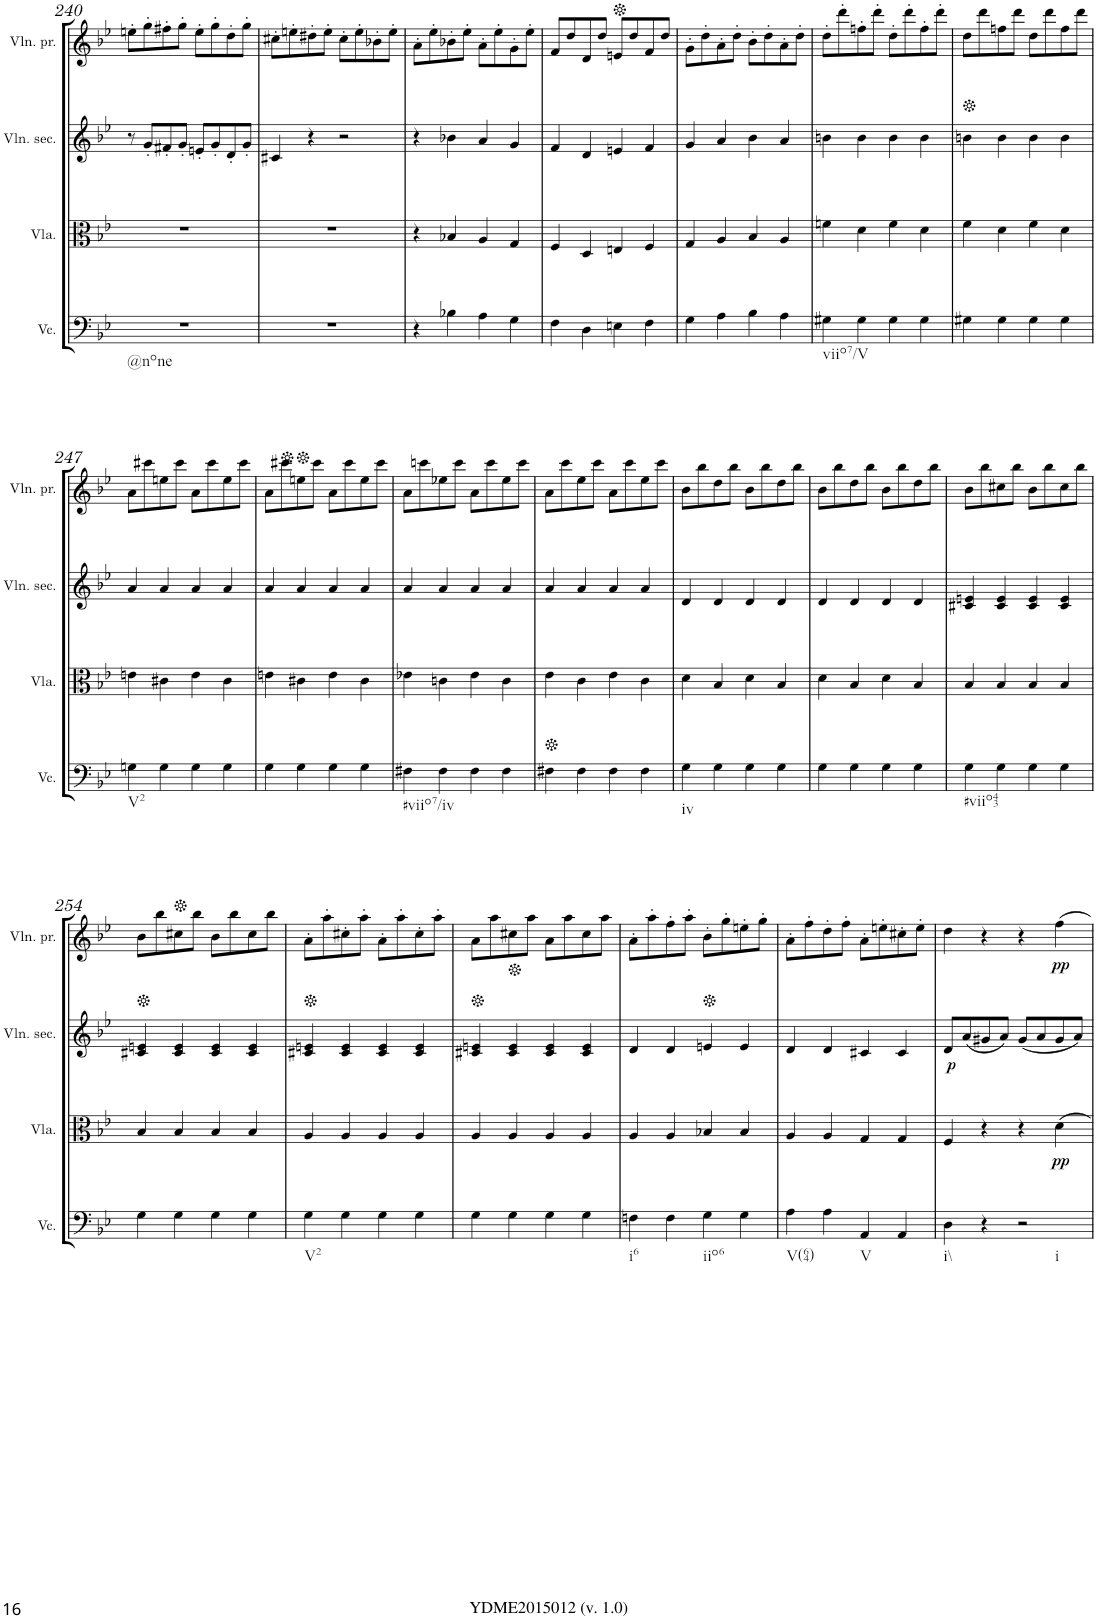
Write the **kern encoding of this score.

**kern	**kern	**dynam	**kern	**dynam	**kern	**dynam
*part4	*part3	*part3	*part2	*part2	*part1	*part1
*staff4	*staff3	*staff3	*staff2	*staff2	*staff1	*staff1
*I"Violoncelle	*I"Viola	*	*I"Violino secondo	*	*I"Violino primo	*
*I'Vc.	*I'Vla.	*	*I'Vln. sec.	*	*I'Vln. pr.	*
!!LO:PB:g=z
*clefF4	*clefC3	*	*clefG2	*	*clefG2	*
*k[b-e-]	*k[b-e-]	*	*k[b-e-]	*	*k[b-e-]	*
*B-:	*B-:	*	*B-:	*	*B-:	*
*M2/2	*M2/2	*	*M2/2	*	*M2/2	*
*met(c|)	*met(c|)	*	*met(c|)	*	*met(c|)	*
=240	=240	=240	=240	=240	=240	=240
!LO:TX:b:t=@none	!	!	!	!	!	!
1r	1r	.	8r	.	8een'\L	.
.	.	.	8g'/L	.	8gg'\	.
.	.	.	8f#X'/	.	8ff#X'\	.
.	.	.	8g'/J	.	8gg'\J	.
.	.	.	8en'/L	.	8ee'\L	.
.	.	.	8g'/	.	8gg'\	.
.	.	.	8d'/	.	8dd'\	.
.	.	.	8g'/J	.	8gg'\J	.
=241	=241	=241	=241	=241	=241	=241
1r	1r	.	4c#X/	.	8cc#X'\L	.
.	.	.	.	.	8een'\	.
.	.	.	4r	.	8dd#X'\	.
.	.	.	.	.	8ee'\J	.
.	.	.	2r	.	8cc#'\L	.
.	.	.	.	.	8ee'\	.
.	.	.	.	.	8b-X'\	.
.	.	.	.	.	8ee'\J	.
=242	=242	=242	=242	=242	=242	=242
4r	4r	.	4r	.	8a'\L	.
.	.	.	.	.	8ee-'\	.
4B-X\	4B-X/	.	4b-X\	.	8b-X'\	.
.	.	.	.	.	8ee-'\J	.
4A\	4A/	.	4a/	.	8a'\L	.
.	.	.	.	.	8ee-'\	.
4G\	4G/	.	4g/	.	8g'\	.
.	.	.	.	.	8ee-'\J	.
=243	=243	=243	=243	=243	=243	=243
4F\	4F/	.	4f/	.	8f/L	.
.	.	.	.	.	8dd/	.
4D\	4D/	.	4d/	.	8d/	.
.	.	.	.	.	8dd/J	.
4En\	4En/	.	4en/	.	8en/L	.
.	.	.	.	.	8dd/	.
4F\	4F/	.	4f/	.	8f/	.
.	.	.	.	.	8dd/J	.
=244	=244	=244	=244	=244	=244	=244
4G\	4G/	.	4g/	.	8g'\L	.
.	.	.	.	.	8dd'\	.
4A\	4A/	.	4a/	.	8a'\	.
.	.	.	.	.	8dd'\J	.
4B-\	4B-/	.	4b-\	.	8b-'\L	.
.	.	.	.	.	8dd'\	.
4A\	4A/	.	4a/	.	8a'\	.
.	.	.	.	.	8dd'\J	.
=245	=245	=245	=245	=245	=245	=245
!LO:TX:b:t=viio7/V	!	!	!	!	!	!
4G#X\	4fn\	.	4bn\	.	8dd'\L	.
.	.	.	.	.	8ddd'\	.
4G#\	4d\	.	4b\	.	8ffn'\	.
.	.	.	.	.	8ddd'\J	.
4G#\	4f\	.	4b\	.	8dd'\L	.
.	.	.	.	.	8ddd'\	.
4G#\	4d\	.	4b\	.	8ff'\	.
.	.	.	.	.	8ddd'\J	.
=246	=246	=246	=246	=246	=246	=246
4G#X\	4f\	.	4bn\	.	8dd\L	.
.	.	.	.	.	8ddd\	.
4G#\	4d\	.	4b\	.	8ffn\	.
.	.	.	.	.	8ddd\J	.
4G#\	4f\	.	4b\	.	8dd\L	.
.	.	.	.	.	8ddd\	.
4G#\	4d\	.	4b\	.	8ff\	.
.	.	.	.	.	8ddd\J	.
!!LO:LB:g=z
=247	=247	=247	=247	=247	=247	=247
!LO:TX:b:t=V2	!	!	!	!	!	!
4Gn\	4en\	.	4a/	.	8a\L	.
.	.	.	.	.	8ccc#X\	.
4G\	4c#X\	.	4a/	.	8een\	.
.	.	.	.	.	8ccc#\J	.
4G\	4e\	.	4a/	.	8a\L	.
.	.	.	.	.	8ccc#\	.
4G\	4c#\	.	4a/	.	8ee\	.
.	.	.	.	.	8ccc#\J	.
=248	=248	=248	=248	=248	=248	=248
4G\	4en\	.	4a/	.	8a\L	.
.	.	.	.	.	8ccc#X\	.
4G\	4c#X\	.	4a/	.	8een\	.
.	.	.	.	.	8ccc#\J	.
4G\	4e\	.	4a/	.	8a\L	.
.	.	.	.	.	8ccc#\	.
4G\	4c#\	.	4a/	.	8ee\	.
.	.	.	.	.	8ccc#\J	.
=249	=249	=249	=249	=249	=249	=249
!LO:TX:b:t=#viio7/iv	!	!	!	!	!	!
4F#X\	4e-X\	.	4a/	.	8a\L	.
.	.	.	.	.	8cccn\	.
4F#\	4cn\	.	4a/	.	8ee-X\	.
.	.	.	.	.	8ccc\J	.
4F#\	4e-\	.	4a/	.	8a\L	.
.	.	.	.	.	8ccc\	.
4F#\	4c\	.	4a/	.	8ee-\	.
.	.	.	.	.	8ccc\J	.
=250	=250	=250	=250	=250	=250	=250
4F#X\	4e-\	.	4a/	.	8a\L	.
.	.	.	.	.	8ccc\	.
4F#\	4c\	.	4a/	.	8ee-\	.
.	.	.	.	.	8ccc\J	.
4F#\	4e-\	.	4a/	.	8a\L	.
.	.	.	.	.	8ccc\	.
4F#\	4c\	.	4a/	.	8ee-\	.
.	.	.	.	.	8ccc\J	.
=251	=251	=251	=251	=251	=251	=251
!LO:TX:b:t=iv	!	!	!	!	!	!
4G\	4d\	.	4d/	.	8b-\L	.
.	.	.	.	.	8bb-\	.
4G\	4B-/	.	4d/	.	8dd\	.
.	.	.	.	.	8bb-\J	.
4G\	4d\	.	4d/	.	8b-\L	.
.	.	.	.	.	8bb-\	.
4G\	4B-/	.	4d/	.	8dd\	.
.	.	.	.	.	8bb-\J	.
=252	=252	=252	=252	=252	=252	=252
4G\	4d\	.	4d/	.	8b-\L	.
.	.	.	.	.	8bb-\	.
4G\	4B-/	.	4d/	.	8dd\	.
.	.	.	.	.	8bb-\J	.
4G\	4d\	.	4d/	.	8b-\L	.
.	.	.	.	.	8bb-\	.
4G\	4B-/	.	4d/	.	8dd\	.
.	.	.	.	.	8bb-\J	.
=253	=253	=253	=253	=253	=253	=253
!LO:TX:b:t=#viio43	!	!	!	!	!	!
4G\	4B-/	.	4c#X/ 4en/	.	8b-\L	.
.	.	.	.	.	8bb-\	.
4G\	4B-/	.	4c#/ 4e/	.	8cc#X\	.
.	.	.	.	.	8bb-\J	.
4G\	4B-/	.	4c#/ 4e/	.	8b-\L	.
.	.	.	.	.	8bb-\	.
4G\	4B-/	.	4c#/ 4e/	.	8cc#\	.
.	.	.	.	.	8bb-\J	.
!!LO:LB:g=z
=254	=254	=254	=254	=254	=254	=254
4G\	4B-/	.	4c#X/ 4en/	.	8b-\L	.
.	.	.	.	.	8bb-\	.
4G\	4B-/	.	4c#/ 4e/	.	8cc#X\	.
.	.	.	.	.	8bb-\J	.
4G\	4B-/	.	4c#/ 4e/	.	8b-\L	.
.	.	.	.	.	8bb-\	.
4G\	4B-/	.	4c#/ 4e/	.	8cc#\	.
.	.	.	.	.	8bb-\J	.
=255	=255	=255	=255	=255	=255	=255
!LO:TX:b:t=V2	!	!	!	!	!	!
4G\	4A/	.	4c#X/ 4en/	.	8a'\L	.
.	.	.	.	.	8aa'\	.
4G\	4A/	.	4c#/ 4e/	.	8cc#X'\	.
.	.	.	.	.	8aa'\J	.
4G\	4A/	.	4c#/ 4e/	.	8a'\L	.
.	.	.	.	.	8aa'\	.
4G\	4A/	.	4c#/ 4e/	.	8cc#'\	.
.	.	.	.	.	8aa'\J	.
=256	=256	=256	=256	=256	=256	=256
4G\	4A/	.	4c#X/ 4en/	.	8a\L	.
.	.	.	.	.	8aa\	.
4G\	4A/	.	4c#/ 4e/	.	8cc#X\	.
.	.	.	.	.	8aa\J	.
4G\	4A/	.	4c#/ 4e/	.	8a\L	.
.	.	.	.	.	8aa\	.
4G\	4A/	.	4c#/ 4e/	.	8cc#\	.
.	.	.	.	.	8aa\J	.
=257	=257	=257	=257	=257	=257	=257
!LO:TX:b:t=i6	!	!	!	!	!	!
4Fn\	4A/	.	4d/	.	8a'\L	.
.	.	.	.	.	8aa'\	.
4F\	4A/	.	4d/	.	8ff'\	.
.	.	.	.	.	8aa'\J	.
!LO:TX:b:t=iio6	!	!	!	!	!	!
4G\	4B-X/	.	4en/	.	8b-'\L	.
.	.	.	.	.	8gg'\	.
4G\	4B-/	.	4e/	.	8een'\	.
.	.	.	.	.	8gg'\J	.
=258	=258	=258	=258	=258	=258	=258
!LO:TX:b:t=V(64)	!	!	!	!	!	!
4A\	4A/	.	4d/	.	8a'\L	.
.	.	.	.	.	8ff'\	.
4A\	4A/	.	4d/	.	8dd'\	.
.	.	.	.	.	8ff'\J	.
!LO:TX:b:t=V	!	!	!	!	!	!
4AA/	4G/	.	4c#X/	.	8a'\L	.
.	.	.	.	.	8een'\	.
4AA/	4G/	.	4c#/	.	8cc#X'\	.
.	.	.	.	.	8ee'\J	.
=259	=259	=259	=259	=259	=259	=259
!LO:TX:b:t=i\\	!	!	!	!	!	!
!	!	!	!	!LO:DY:b	!	!
4D\	4F/	.	8d/L	p	4dd\	.
.	.	.	(<8a/	.	.	.
4r	4r	.	8g#X/	.	4r	.
.	.	.	8a/J)	.	.	.
!LO:TX:b:t=i	!	!	!	!	!	!
2r	4r	.	(<8g#/L	.	4r	.
.	.	.	8a/	.	.	.
!	!	!LO:DY:b	!	!	!	!LO:DY:b
.	4d\	pp	8g#/	.	4ff\	pp
.	.	.	8a/J)	.	.	.
=	=	=	=	=	=	=
*-	*-	*-	*-	*-	*-	*-
